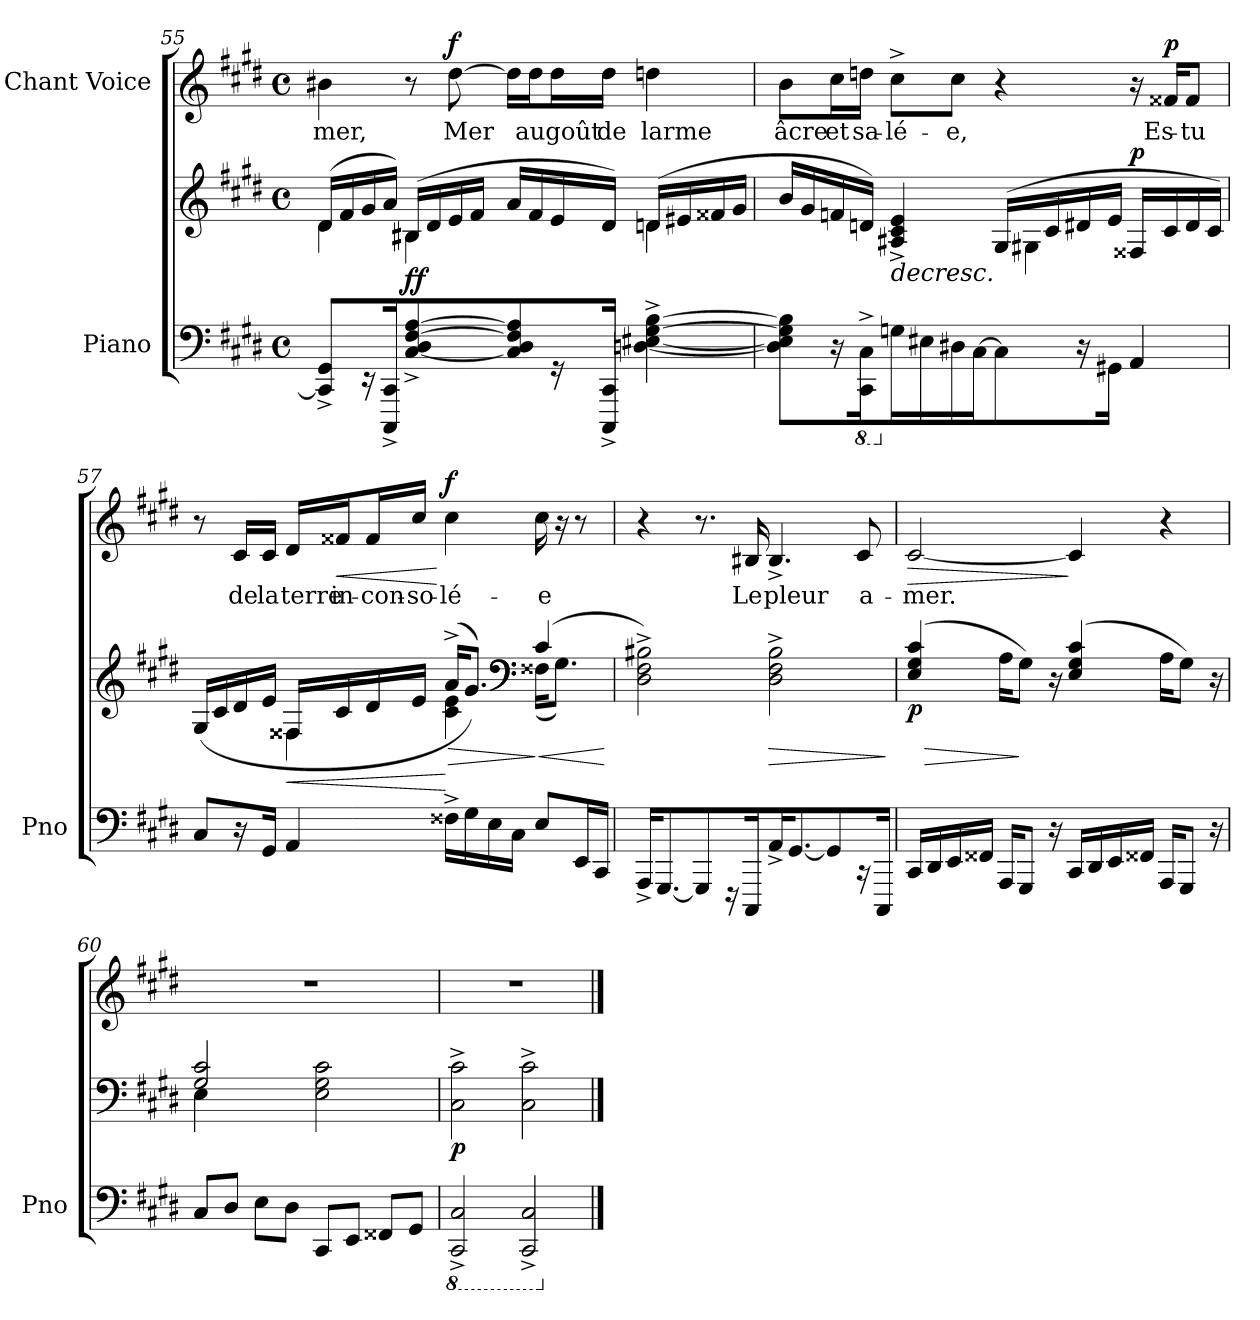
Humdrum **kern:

**kern	**kern	**dynam	**kern	**text	**dynam
*part2	*part2	*part2	*part1	*part1	*part1
*staff3	*staff2	*staff2/3	*staff1	*staff1	*staff1
*I"Piano	*	*	*I"Chant Voice	*	*
*I'Pno	*	*	*	*	*
!!LO:LB:g=z
*clefF4	*clefG2	*	*clefG2	*	*
*k[f#c#g#d#]	*k[f#c#g#d#]	*	*k[f#c#g#d#]	*	*
*M4/4	*M4/4	*	*M4/4	*	*
*met(c)	*met(c)	*	*met(c)	*	*
=55	=55	=55	=55	=55	=55
*	*^	*	*	*	*
!	!	!	!	!	!LO:LY:b	!
8CC#/]^> 8GG#/^>L	(<16d#/LL	4d#\	.	4b#X\	mer,	.
.	16f#/	.	.	.	.	.
16r	16g#/	.	.	.	.	.
16CCC#/^> 16CC#/^>JJ	16a/JJ)	.	.	.	.	.
!	!	!	!LO:DY:b	!	!	!
[4C#\^ 4D#\^ [4F#\^ [4A\^	(<16B#X/LL	4B#\	ff	8r	.	.
.	16d#/	.	.	.	.	.
!	!	!	!	!	!LO:LY:b	!LO:DY:a
.	16e/	.	.	[8dd#\	Mer	f
.	16f#/JJ	.	.	.	.	.
8C#/] 8D#/ 8F#/] 8A/]L	16a/LL	4ryy	.	16dd#\LL]	.	.
!	!	!	!	!	!LO:LY:b	!
.	16f#/	.	.	16dd#\J	au	.
!	!	!	!	!	!LO:LY:b	!
16r	16e/	.	.	16dd#\L	goût	.
!	!	!	!	!	!LO:LY:b	!
16CCC#/^> 16CC#/^>JJ	16d#/JJ)	.	.	16dd#\JJ	de	.
!	!	!	!	!	!LO:LY:b	!
[4Dn\^ [<4E#X\^ [>4G#\^ [4B\^	(<16dn/LL	4d\	.	4ddn\	larme	.
.	16e#X/	.	.	.	.	.
.	16f##X/	.	.	.	.	.
.	16g#/JJ	.	.	.	.	.
!!LO:PB:g=z
=56	=56	=56	=56	=56	=56	=56
!	!	!	!	!	!LO:LY:b	!
8D/] 8E#/] 8G#/] 8B/]L	16b/LL	2ryy	.	8b\L	âcre	.
.	16g#/	.	.	.	.	.
!	!	!	!	!	!LO:LY:b	!
16r	16fn/	.	.	16cc#\L	et	.
*8ba	*	*	*	*	*	*
!	!	!	!	!	!LO:LY:b	!
16CCC#/^> 16CC#/^>JJ	16dn/JJ)	.	.	16ddn\JJ	sa-	.
*X8ba	*	*	*	*	*	*
!	!	!	!LO:HP:b	!	!LO:LY:b	!
16Gn\LL	4A#X/^> 4c#/^> 4e/^>	.	>	8cc#^\L	-lé-	.
16E#X\	.	.	.	.	.	.
!	!	!	!	!	!LO:LY:b	!
16D#X\	.	.	.	8cc#\J	-e,	.
[16C#\JJ	.	.	.	.	.	.
8C#\L]	(<16G#/LL	4G#X\	.	4r	.	.
.	16c#/	.	.	.	.	.
16r	16d#X/	.	.	.	.	.
16GG#X\JJ	16e/JJ	.	.	.	.	.
!	!	!	!LO:DY:a	!	!	!
4AA/	16F##X/LL	4ryy	p	16r	.	.
!	!	!	!	!	!LO:LY:b	!LO:DY:a
.	16c#/	.	.	16f##X/KL	Es-	p
!	!	!	!	!	!LO:LY:b	!
.	16d#/	.	.	8f##/J	-tu	.
.	16c#/JJ)	.	.	.	.	.
*	*v	*v	*	*	*	*
.	.	]	.	.	.
!!LO:LB:g=z
=57	=57	=57	=57	=57	=57
*	*^	*	*	*	*
8C#/L	(<16G#/LL	4ryy	.	8r	.	.
.	16c#/	.	.	.	.	.
!	!	!	!	!	!LO:LY:b	!
16r	16d#/	.	.	16c#/LL	de	.
!	!	!	!	!	!LO:LY:b	!
16GG#/JJ	16e/JJ	.	.	16c#/JJ	la	.
!	!	!	!LO:HP:b	!	!LO:LY:b	!
4AA/	16F##X/LL	4F##\	<	16d#/LL	terre	.
!	!	!	!	!	!LO:LY:b	!LO:HP:b
.	16c#/	.	.	16f##X/J	in-	<
!	!	!	!	!	!LO:LY:b	!
.	16d#/	.	.	16f##/L	-con-	.
!	!	!	!	!	!LO:LY:b	!
.	16e/JJ	.	.	16cc#/JJ	-so-	.
!	!	!	!LO:HP:n=1:b	!	!LO:LY:b	!LO:DY:n=1:a
16F##X^\LL	(<16a^/KL	4c#\ 4e\	[ >	4cc#\	-lé-	[ f
16G#\	8.g#/J))	.	.	.	.	.
16E\	.	.	.	.	.	.
16C#\JJ	.	.	.	.	.	.
*	*clefF4	*	*	*	*	*
!	!	!	!LO:HP:n=1:b	!	!LO:LY:b	!
8E/L	(4c#/	(>16F##X\KL	] <	16cc#\	-e	.
.	.	8.G#\J)	.	16r	.	.
16EE/L	.	.	.	8r	.	.
16CC#/JJ	.	.	.	.	.	.
*	*v	*v	*	*	*	*
.	.	[	.	.	.
!!LO:LB:g=z
=58	=58	=58	=58	=58	=58
16AAA^>/KL	2D#\^ 2F#\^ 2B#X\^)	.	4r	.	.
[8.GGG#/J	.	.	.	.	.
8GGG#/L]	.	.	8.r	.	.
16r	.	.	.	.	.
!	!	!	!	!LO:LY:b	!
16CCC#/JJ	.	.	16B#X/	Le	.
!	!	!LO:HP:b	!	!LO:LY:b	!
16AA^>/KL	2D#\^ 2F#\^ 2B#\^	>	4.B#^>/	pleur	.
[8.GG#/J	.	.	.	.	.
8GG#/L]	.	.	.	.	.
!	!	!	!	!LO:LY:b	!
16r	.	.	8c#/	a-	.
16CCC#/JJ	.	.	.	.	.
.	.	]	.	.	.
=59	=59	=59	=59	=59	=59
!	!	!LO:HP:b	!	!LO:LY:b	!LO:HP:b
!	!	!LO:DY:n=1:b	!	!	!
16CC#/LL	(4E/ 4G#/ 4c#/	> p	[2c#/	-mer.	>
16DD#/	.	.	.	.	.
16EE/	.	.	.	.	.
16FF##X/JJ	.	.	.	.	.
16AAA/KL	16A\KL	.	.	.	.
8GGG#/J	8G#\J)	]	.	.	.
16r	16r	.	.	.	.
16CC#/LL	(4E/ 4G#/ 4c#/	.	4c#/]	.	]
16DD#/	.	.	.	.	.
16EE/	.	.	.	.	.
16FF##X/JJ	.	.	.	.	.
16AAA/KL	16A\KL	.	4r	.	.
8GGG#/J	8G#\J)	.	.	.	.
16r	16r	.	.	.	.
!!LO:LB:g=z
=60	=60	=60	=60	=60	=60
*	*^	*	*	*	*
8C#/L	2G#/ 2c#/	4E\	.	1r	.	.
8D#/J	.	.	.	.	.	.
8E\L	.	2.ryy	.	.	.	.
8D#\J	.	.	.	.	.	.
8CC#/L	2E\ 2G#\ 2c#\	.	.	.	.	.
8EE/J	.	.	.	.	.	.
8FF##X/L	.	.	.	.	.	.
8GG#/J	.	.	.	.	.	.
*	*v	*v	*	*	*	*
=61	=61	=61	=61	=61	=61
*8ba	*	*	*	*	*
!	!	!LO:DY:b	!	!	!
2CCC#/^> 2CC#/^>	2C#\^ 2c#\^	p	1r	.	.
2CCC#/^> 2CC#/^>	2C#\^ 2c#\^	.	.	.	.
*X8ba	*	*	*	*	*
==	==	==	==	==	==
*-	*-	*-	*-	*-	*-
